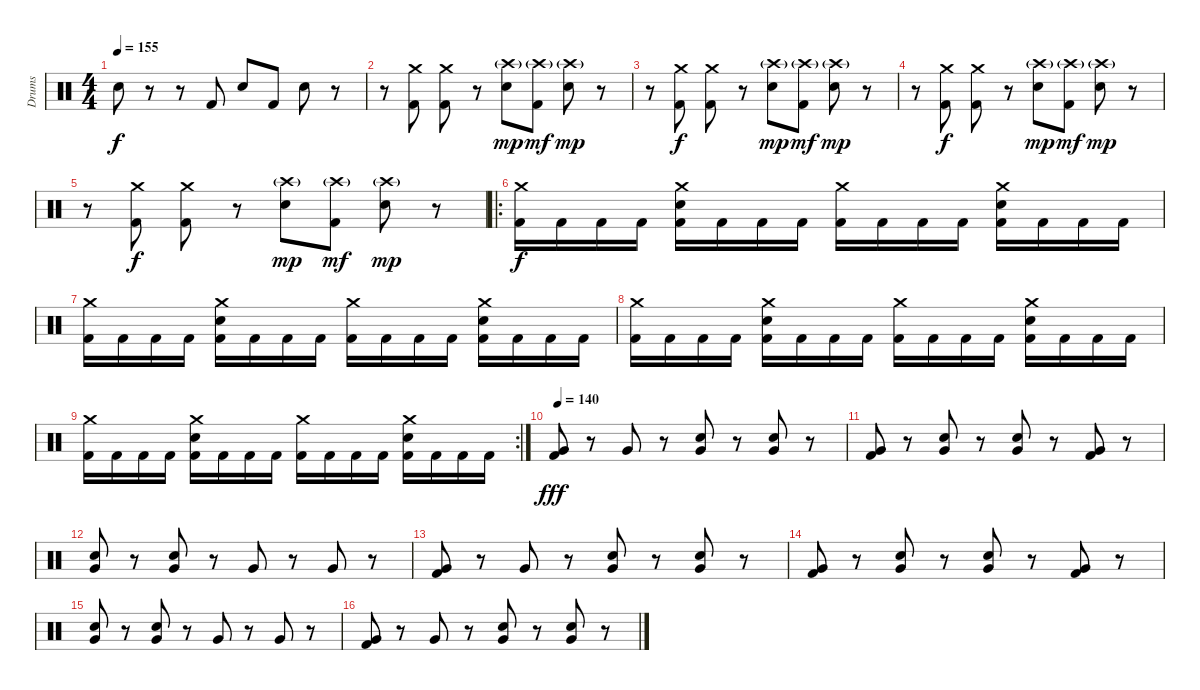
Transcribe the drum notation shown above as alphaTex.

\track ("Drums" "Drums") {instrument percussion}
\staff {score}
\articulation defaults
\ts (4 4)
\tempo 155
\clef neutral
\ks c "Snare (hit) 2".8{dy f}
r.8 r.8 "Kick (hit) 2".8 "Snare (hit) 2".8 "Kick (hit) 2".8 "Snare (hit) 2".8 r.8 |
r.8 ("Crash medium (hit)" "Kick (hit) 2").8 ("Crash medium (hit)" "Kick (hit) 2").8 r.8 ("Crash high (hit)"{g} "Snare (hit) 2").8{dy mp} ("Crash high (hit)"{g} "Kick (hit) 2").8{dy mf} ("Crash high (hit)"{g} "Snare (hit) 2").8{dy mp} r.8 |
r.8 ("Crash medium (hit)" "Kick (hit) 2").8{dy f} ("Crash medium (hit)" "Kick (hit) 2").8 r.8 ("Crash high (hit)"{g} "Snare (hit) 2").8{dy mp} ("Crash high (hit)"{g} "Kick (hit) 2").8{dy mf} ("Crash high (hit)"{g} "Snare (hit) 2").8{dy mp} r.8 |
r.8 ("Crash medium (hit)" "Kick (hit) 2").8{dy f} ("Crash medium (hit)" "Kick (hit) 2").8 r.8 ("Crash high (hit)"{g} "Snare (hit) 2").8{dy mp} ("Crash high (hit)"{g} "Kick (hit) 2").8{dy mf} ("Crash high (hit)"{g} "Snare (hit) 2").8{dy mp} r.8 |
r.8 ("Crash medium (hit)" "Kick (hit) 2").8{dy f} ("Crash medium (hit)" "Kick (hit) 2").8 r.8 ("Crash high (hit)"{g} "Snare (hit) 2").8{dy mp} ("Crash high (hit)"{g} "Kick (hit) 2").8{dy mf} ("Crash high (hit)"{g} "Snare (hit) 2").8{dy mp} r.8 |
\ro
("Crash medium (hit)" "Kick (hit) 2").16{dy f} "Kick (hit) 2".16 "Kick (hit) 2".16 "Kick (hit) 2".16 ("Crash medium (hit)" "Snare (hit) 2" "Kick (hit) 2").16 "Kick (hit) 2".16 "Kick (hit) 2".16 "Kick (hit) 2".16 ("Crash medium (hit)" "Kick (hit) 2").16 "Kick (hit) 2".16 "Kick (hit) 2".16 "Kick (hit) 2".16 ("Crash medium (hit)" "Snare (hit) 2" "Kick (hit) 2").16 "Kick (hit) 2".16 "Kick (hit) 2".16 "Kick (hit) 2".16 |
("Crash medium (hit)" "Kick (hit) 2").16 "Kick (hit) 2".16 "Kick (hit) 2".16 "Kick (hit) 2".16 ("Crash medium (hit)" "Snare (hit) 2" "Kick (hit) 2").16 "Kick (hit) 2".16 "Kick (hit) 2".16 "Kick (hit) 2".16 ("Crash medium (hit)" "Kick (hit) 2").16 "Kick (hit) 2".16 "Kick (hit) 2".16 "Kick (hit) 2".16 ("Crash medium (hit)" "Snare (hit) 2" "Kick (hit) 2").16 "Kick (hit) 2".16 "Kick (hit) 2".16 "Kick (hit) 2".16 |
("Crash medium (hit)" "Kick (hit) 2").16 "Kick (hit) 2".16 "Kick (hit) 2".16 "Kick (hit) 2".16 ("Crash medium (hit)" "Snare (hit) 2" "Kick (hit) 2").16 "Kick (hit) 2".16 "Kick (hit) 2".16 "Kick (hit) 2".16 ("Crash medium (hit)" "Kick (hit) 2").16 "Kick (hit) 2".16 "Kick (hit) 2".16 "Kick (hit) 2".16 ("Crash medium (hit)" "Snare (hit) 2" "Kick (hit) 2").16 "Kick (hit) 2".16 "Kick (hit) 2".16 "Kick (hit) 2".16 |
\rc 2
("Crash medium (hit)" "Kick (hit) 2").16 "Kick (hit) 2".16 "Kick (hit) 2".16 "Kick (hit) 2".16 ("Crash medium (hit)" "Snare (hit) 2" "Kick (hit) 2").16 "Kick (hit) 2".16 "Kick (hit) 2".16 "Kick (hit) 2".16 ("Crash medium (hit)" "Kick (hit) 2").16 "Kick (hit) 2".16 "Kick (hit) 2".16 "Kick (hit) 2".16 ("Crash medium (hit)" "Snare (hit) 2" "Kick (hit) 2").16 "Kick (hit) 2".16 "Kick (hit) 2".16 "Kick (hit) 2".16 |
\tempo 140
("Very Low Tom (hit)" "Kick (hit) 2").8{dy fff} r.8 "Very Low Tom (hit)".8 r.8 ("Very Low Tom (hit)" "Snare (hit) 2").8 r.8 ("Very Low Tom (hit)" "Snare (hit) 2").8 r.8 |
("Very Low Tom (hit)" "Kick (hit) 2").8 r.8 ("Very Low Tom (hit)" "Snare (hit) 2").8 r.8 ("Very Low Tom (hit)" "Snare (hit) 2").8 r.8 ("Very Low Tom (hit)" "Kick (hit) 2").8 r.8 |
("Very Low Tom (hit)" "Snare (hit) 2").8 r.8 ("Very Low Tom (hit)" "Snare (hit) 2").8 r.8 "Very Low Tom (hit)".8 r.8 "Very Low Tom (hit)".8 r.8 |
("Very Low Tom (hit)" "Kick (hit) 2").8 r.8 "Very Low Tom (hit)".8 r.8 ("Very Low Tom (hit)" "Snare (hit) 2").8 r.8 ("Very Low Tom (hit)" "Snare (hit) 2").8 r.8 |
("Very Low Tom (hit)" "Kick (hit) 2").8 r.8 ("Very Low Tom (hit)" "Snare (hit) 2").8 r.8 ("Very Low Tom (hit)" "Snare (hit) 2").8 r.8 ("Very Low Tom (hit)" "Kick (hit) 2").8 r.8 |
("Very Low Tom (hit)" "Snare (hit) 2").8 r.8 ("Very Low Tom (hit)" "Snare (hit) 2").8 r.8 "Very Low Tom (hit)".8 r.8 "Very Low Tom (hit)".8 r.8 |
("Very Low Tom (hit)" "Kick (hit) 2").8 r.8 "Very Low Tom (hit)".8 r.8 ("Very Low Tom (hit)" "Snare (hit) 2").8 r.8 ("Very Low Tom (hit)" "Snare (hit) 2").8 r.8
